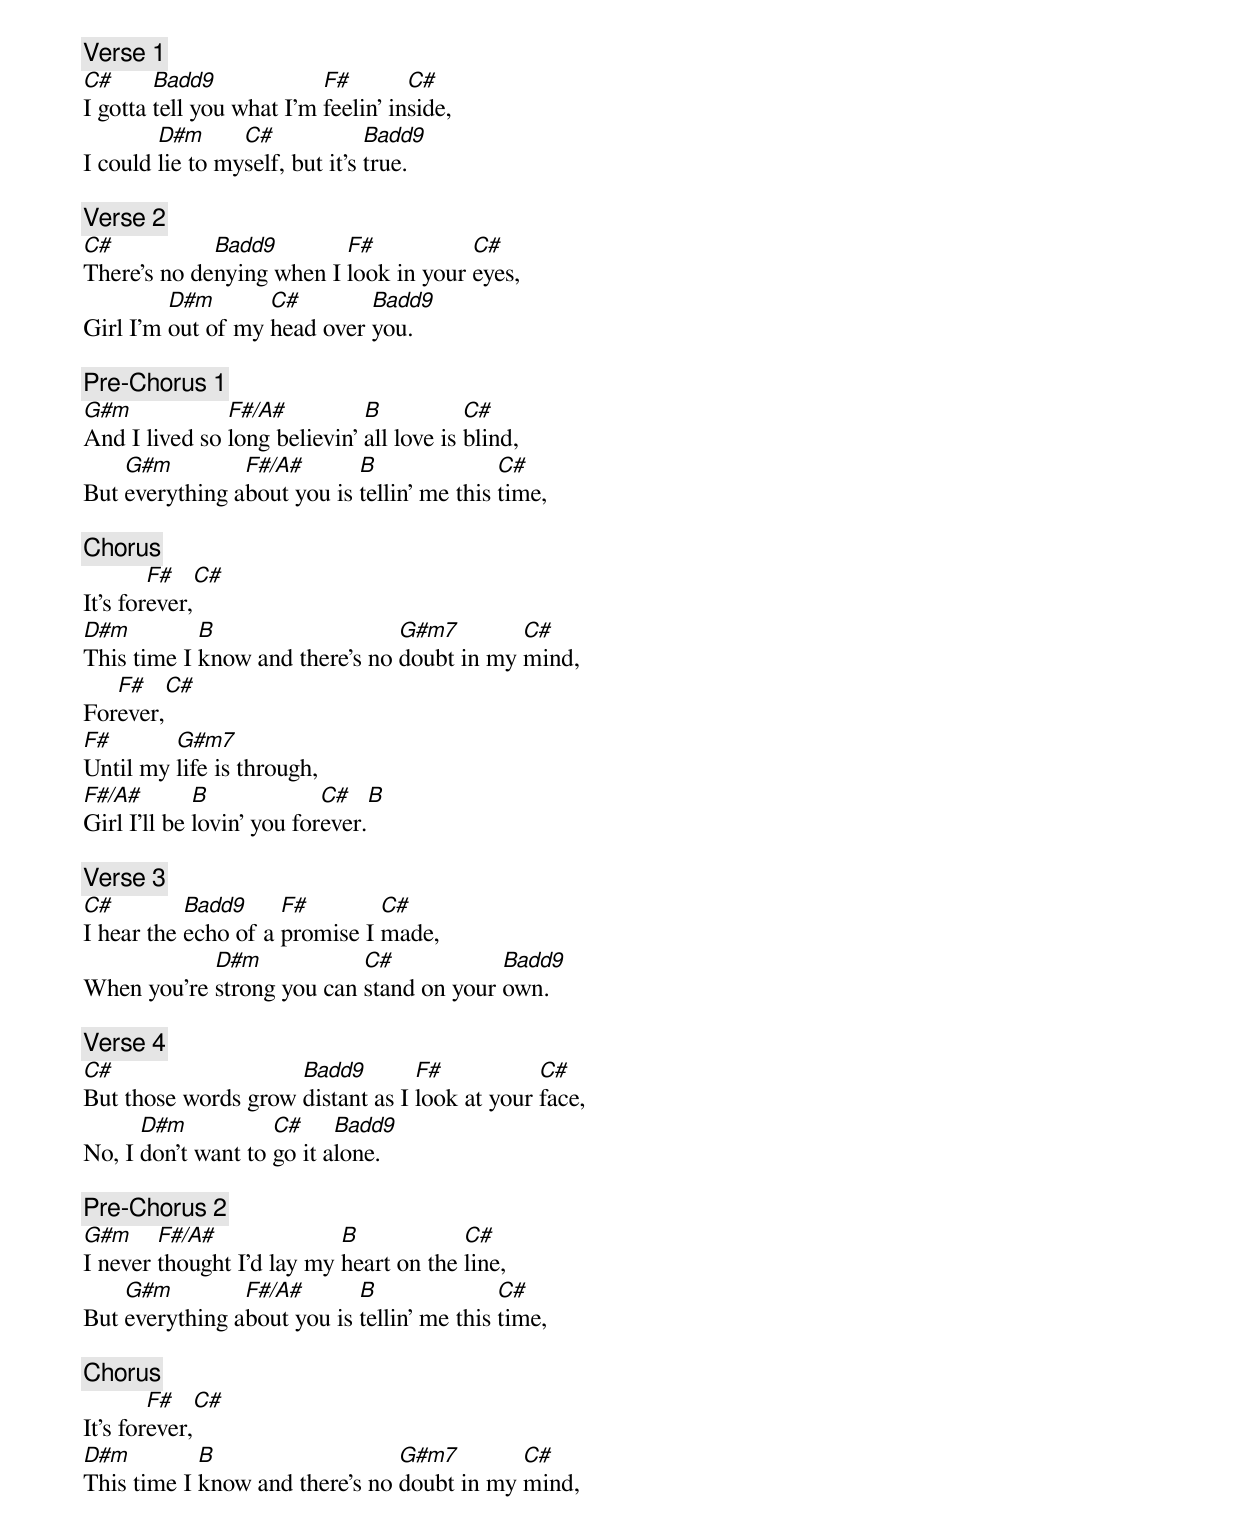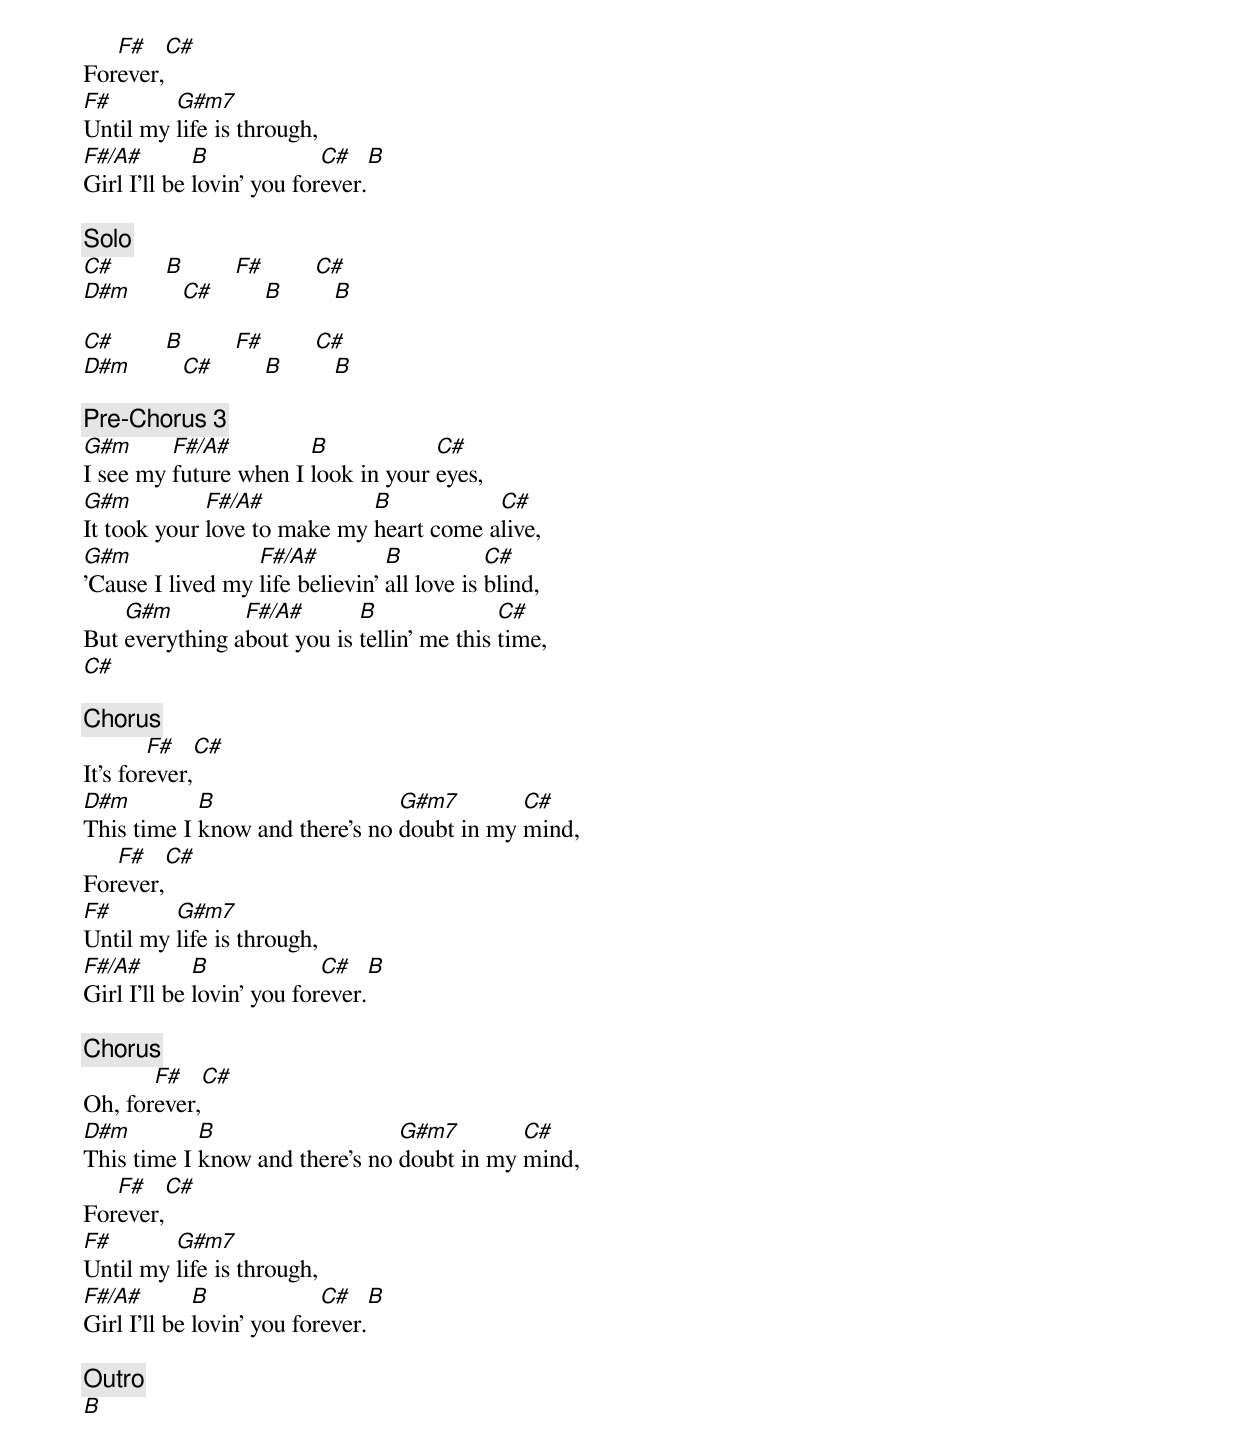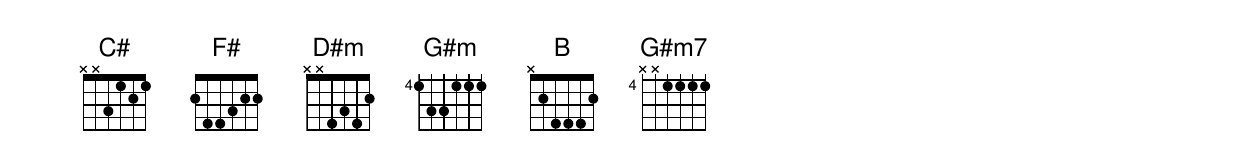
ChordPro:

{c: Verse 1}
[C#]I gotta [Badd9]tell you what I'm [F#]feelin' in[C#]side,
I could [D#m]lie to my[C#]self, but it's [Badd9]true.

{c: Verse 2}
[C#]There's no de[Badd9]nying when I [F#]look in your [C#]eyes,
Girl I'm [D#m]out of my [C#]head over [Badd9]you.

{c: Pre-Chorus 1}
[G#m]And I lived so [F#/A#]long believin' [B]all love is [C#]blind,
But [G#m]everything a[F#/A#]bout you is [B]tellin' me this [C#]time,

{c: Chorus}
It's for[F#]ever,[C#]
[D#m]This time I [B]know and there's no [G#m7]doubt in my [C#]mind,
For[F#]ever,[C#]
[F#]Until my [G#m7]life is through,
[F#/A#]Girl I'll be [B]lovin' you for[C#]ever.[B]

{c: Verse 3}
[C#]I hear the [Badd9]echo of a [F#]promise I [C#]made,
When you're [D#m]strong you can [C#]stand on your [Badd9]own.

{c: Verse 4}
[C#]But those words grow [Badd9]distant as I [F#]look at your [C#]face,
No, I [D#m]don't want to [C#]go it a[Badd9]lone.

{c: Pre-Chorus 2}
[G#m]I never [F#/A#]thought I'd lay my [B]heart on the [C#]line,
But [G#m]everything a[F#/A#]bout you is [B]tellin' me this [C#]time,

{c: Chorus}
It's for[F#]ever,[C#]
[D#m]This time I [B]know and there's no [G#m7]doubt in my [C#]mind,
For[F#]ever,[C#]
[F#]Until my [G#m7]life is through,
[F#/A#]Girl I'll be [B]lovin' you for[C#]ever.[B]

{c: Solo}
[C#]        [B]        [F#]        [C#]
[D#m]        [C#]        [B]        [B]

[C#]        [B]        [F#]        [C#]
[D#m]        [C#]        [B]        [B]

{c: Pre-Chorus 3}
[G#m]I see my [F#/A#]future when I [B]look in your [C#]eyes,
[G#m]It took your [F#/A#]love to make my [B]heart come a[C#]live,
[G#m]'Cause I lived my [F#/A#]life believin' [B]all love is [C#]blind,
But [G#m]everything a[F#/A#]bout you is [B]tellin' me this [C#]time,
[C#]

{c: Chorus}
It's for[F#]ever,[C#]
[D#m]This time I [B]know and there's no [G#m7]doubt in my [C#]mind,
For[F#]ever,[C#]
[F#]Until my [G#m7]life is through,
[F#/A#]Girl I'll be [B]lovin' you for[C#]ever.[B]

{c: Chorus}
Oh, for[F#]ever,[C#]
[D#m]This time I [B]know and there's no [G#m7]doubt in my [C#]mind,
For[F#]ever,[C#]
[F#]Until my [G#m7]life is through,
[F#/A#]Girl I'll be [B]lovin' you for[C#]ever.[B]

{c: Outro}
[B]
